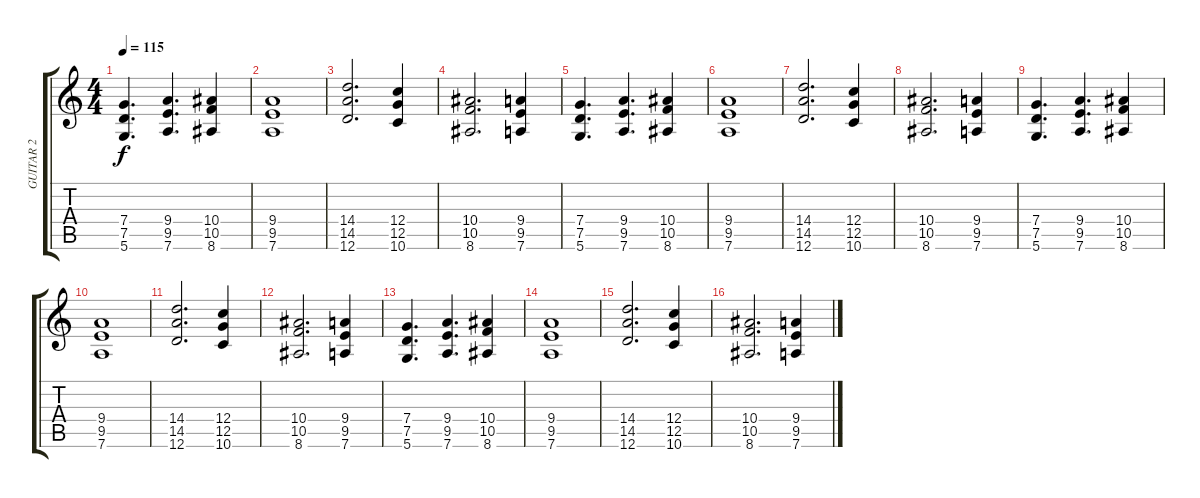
\track ("GUITAR 2" "GUITAR 2") {instrument overdrivenguitar}
\staff {score tabs}
\tuning (D4 A3 F3 C3 G2 D2) {hide}
\ts (4 4)
\tempo 115
\clef g2
\ks c
(7.4 7.5 5.6).4{d dy f} (9.4 9.5 7.6).4{d} (10.4 10.5 8.6).4 |
(9.4 9.5 7.6).1 |
(14.4 14.5 12.6).2{d} (12.4 12.5 10.6).4 |
(10.4 10.5 8.6).2{d} (9.4 9.5 7.6).4 |
(7.4 7.5 5.6).4{d} (9.4 9.5 7.6).4{d} (10.4 10.5 8.6).4 |
(9.4 9.5 7.6).1 |
(14.4 14.5 12.6).2{d} (12.4 12.5 10.6).4 |
(10.4 10.5 8.6).2{d} (9.4 9.5 7.6).4 |
(7.4 7.5 5.6).4{d} (9.4 9.5 7.6).4{d} (10.4 10.5 8.6).4 |
(9.4 9.5 7.6).1 |
(14.4 14.5 12.6).2{d} (12.4 12.5 10.6).4 |
(10.4 10.5 8.6).2{d volume 6} (9.4 9.5 7.6).4 |
(7.4 7.5 5.6).4{d} (9.4 9.5 7.6).4{d} (10.4 10.5 8.6).4 |
(9.4 9.5 7.6).1 |
(14.4 14.5 12.6).2{d} (12.4 12.5 10.6).4 |
(10.4 10.5 8.6).2{d volume 1} (9.4 9.5 7.6).4
